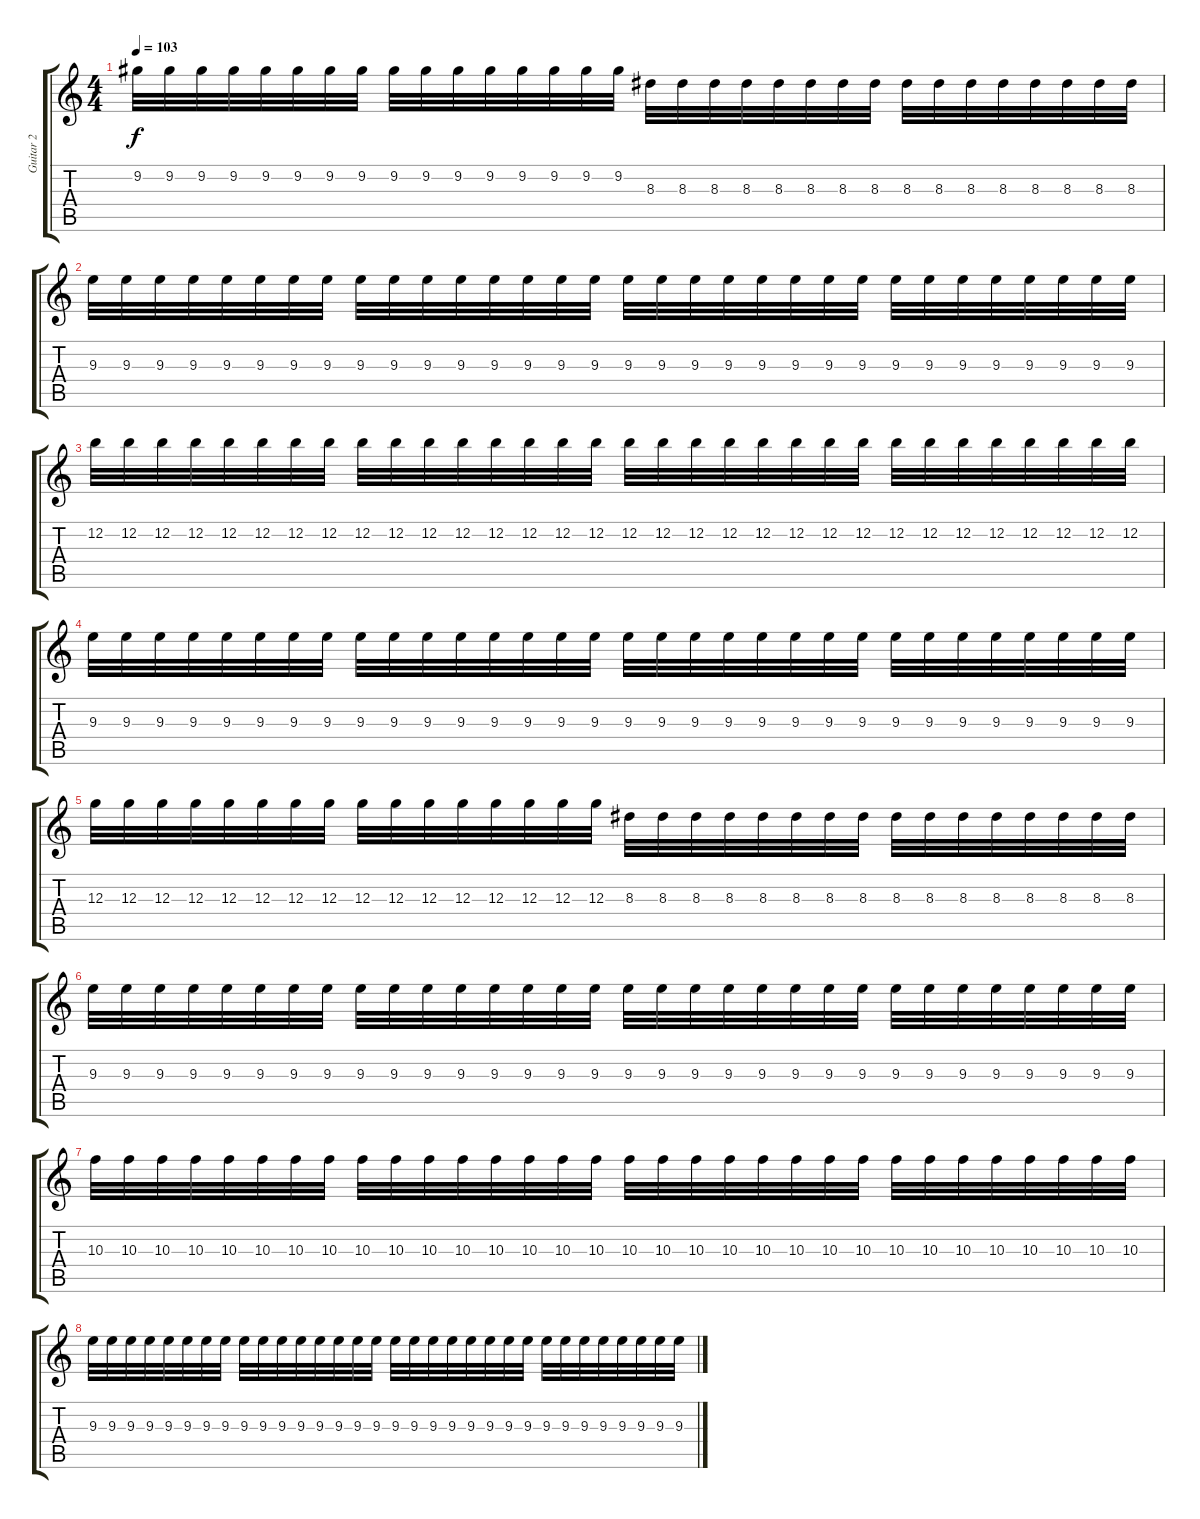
\track ("Guitar 2" "Guitar 2") {instrument overdrivenguitar}
\staff {score tabs}
\tuning (E4 B3 G3 D3 A2 E2) {hide}
\ts (4 4)
\tempo 103
\clef g2
\ks c
9.2.32{dy f} 9.2.32 9.2.32 9.2.32 9.2.32 9.2.32 9.2.32 9.2.32 9.2.32 9.2.32 9.2.32 9.2.32 9.2.32 9.2.32 9.2.32 9.2.32 8.3.32 8.3.32 8.3.32 8.3.32 8.3.32 8.3.32 8.3.32 8.3.32 8.3.32 8.3.32 8.3.32 8.3.32 8.3.32 8.3.32 8.3.32 8.3.32 |
9.3.32 9.3.32 9.3.32 9.3.32 9.3.32 9.3.32 9.3.32 9.3.32 9.3.32 9.3.32 9.3.32 9.3.32 9.3.32 9.3.32 9.3.32 9.3.32 9.3.32 9.3.32 9.3.32 9.3.32 9.3.32 9.3.32 9.3.32 9.3.32 9.3.32 9.3.32 9.3.32 9.3.32 9.3.32 9.3.32 9.3.32 9.3.32 |
12.2.32 12.2.32 12.2.32 12.2.32 12.2.32 12.2.32 12.2.32 12.2.32 12.2.32 12.2.32 12.2.32 12.2.32 12.2.32 12.2.32 12.2.32 12.2.32 12.2.32 12.2.32 12.2.32 12.2.32 12.2.32 12.2.32 12.2.32 12.2.32 12.2.32 12.2.32 12.2.32 12.2.32 12.2.32 12.2.32 12.2.32 12.2.32 |
9.3.32 9.3.32 9.3.32 9.3.32 9.3.32 9.3.32 9.3.32 9.3.32 9.3.32 9.3.32 9.3.32 9.3.32 9.3.32 9.3.32 9.3.32 9.3.32 9.3.32 9.3.32 9.3.32 9.3.32 9.3.32 9.3.32 9.3.32 9.3.32 9.3.32 9.3.32 9.3.32 9.3.32 9.3.32 9.3.32 9.3.32 9.3.32 |
12.3.32 12.3.32 12.3.32 12.3.32 12.3.32 12.3.32 12.3.32 12.3.32 12.3.32 12.3.32 12.3.32 12.3.32 12.3.32 12.3.32 12.3.32 12.3.32 8.3.32 8.3.32 8.3.32 8.3.32 8.3.32 8.3.32 8.3.32 8.3.32 8.3.32 8.3.32 8.3.32 8.3.32 8.3.32 8.3.32 8.3.32 8.3.32 |
9.3.32 9.3.32 9.3.32 9.3.32 9.3.32 9.3.32 9.3.32 9.3.32 9.3.32 9.3.32 9.3.32 9.3.32 9.3.32 9.3.32 9.3.32 9.3.32 9.3.32 9.3.32 9.3.32 9.3.32 9.3.32 9.3.32 9.3.32 9.3.32 9.3.32 9.3.32 9.3.32 9.3.32 9.3.32 9.3.32 9.3.32 9.3.32 |
10.3.32 10.3.32 10.3.32 10.3.32 10.3.32 10.3.32 10.3.32 10.3.32 10.3.32 10.3.32 10.3.32 10.3.32 10.3.32 10.3.32 10.3.32 10.3.32 10.3.32 10.3.32 10.3.32 10.3.32 10.3.32 10.3.32 10.3.32 10.3.32 10.3.32 10.3.32 10.3.32 10.3.32 10.3.32 10.3.32 10.3.32 10.3.32 |
9.3.32 9.3.32 9.3.32 9.3.32 9.3.32 9.3.32 9.3.32 9.3.32 9.3.32 9.3.32 9.3.32 9.3.32 9.3.32 9.3.32 9.3.32 9.3.32 9.3.32 9.3.32 9.3.32 9.3.32 9.3.32 9.3.32 9.3.32 9.3.32 9.3.32 9.3.32 9.3.32 9.3.32 9.3.32 9.3.32 9.3.32 9.3.32
